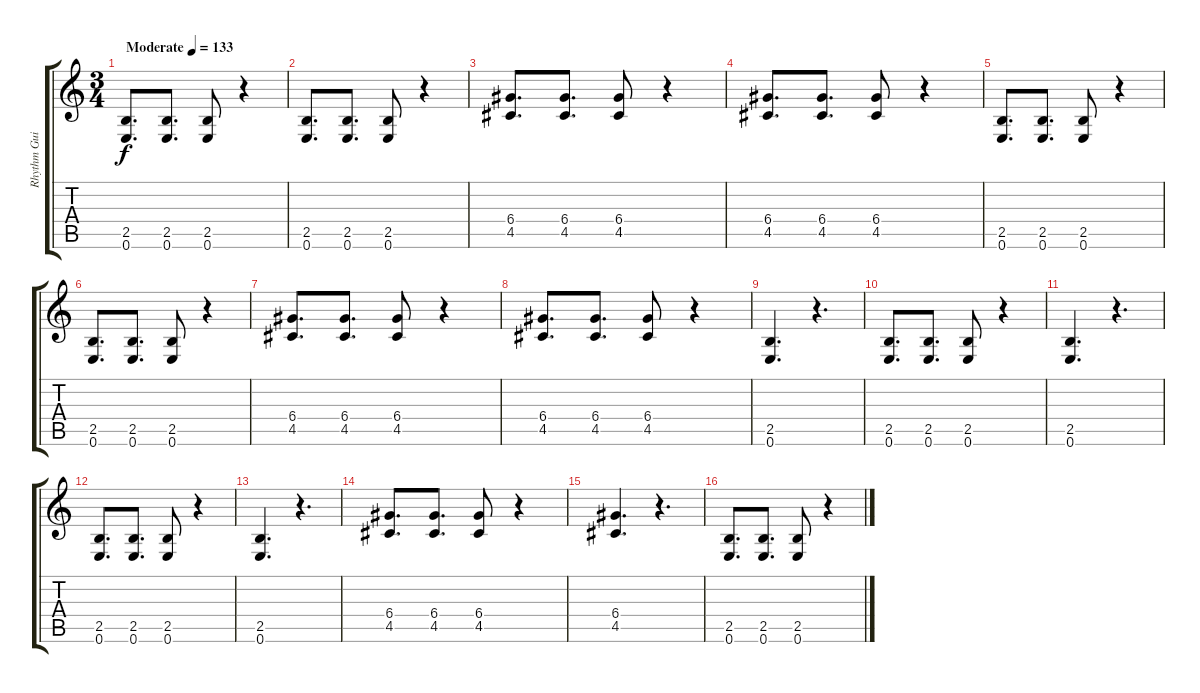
\track ("Rhythm Guitar" "Rhythm Gui") {instrument overdrivenguitar}
\staff {score tabs}
\tuning (E4 B3 G3 D3 A2 E2) {hide}
\ts (3 4)
\tempo (133 "Moderate")
\clef g2
\ks c
(2.5 0.6).8{d dy f instrument overdrivenguitar} (2.5 0.6).8{d} (2.5 0.6).8 r.4 |
(2.5 0.6).8{d} (2.5 0.6).8{d} (2.5 0.6).8 r.4 |
(6.4 4.5).8{d} (6.4 4.5).8{d} (6.4 4.5).8 r.4 |
(6.4 4.5).8{d} (6.4 4.5).8{d} (6.4 4.5).8 r.4 |
(2.5 0.6).8{d} (2.5 0.6).8{d} (2.5 0.6).8 r.4 |
(2.5 0.6).8{d} (2.5 0.6).8{d} (2.5 0.6).8 r.4 |
(6.4 4.5).8{d} (6.4 4.5).8{d} (6.4 4.5).8 r.4 |
(6.4 4.5).8{d} (6.4 4.5).8{d} (6.4 4.5).8 r.4 |
(2.5 0.6).4{d} r.4{d} |
(2.5 0.6).8{d} (2.5 0.6).8{d} (2.5 0.6).8 r.4 |
(2.5 0.6).4{d} r.4{d} |
(2.5 0.6).8{d} (2.5 0.6).8{d} (2.5 0.6).8 r.4 |
(2.5 0.6).4{d} r.4{d} |
(6.4 4.5).8{d} (6.4 4.5).8{d} (6.4 4.5).8 r.4 |
(6.4 4.5).4{d} r.4{d} |
(2.5 0.6).8{d} (2.5 0.6).8{d} (2.5 0.6).8 r.4
